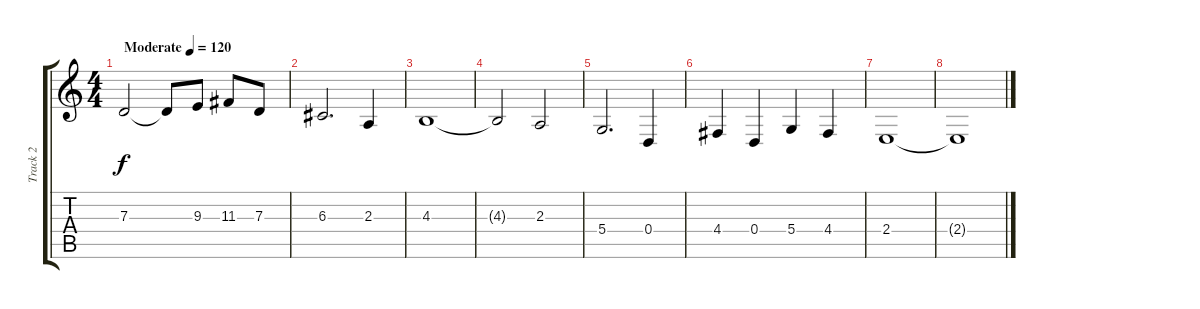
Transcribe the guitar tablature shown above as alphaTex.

\track ("Track 2" "Track 2") {instrument tenorsax}
\staff {score tabs}
\tuning (E4 B3 G3 D3 A2 E2) {hide}
\ts (4 4)
\tempo (120 "Moderate")
\clef g2
\ks c
7.3.2{dy f instrument tenorsax} 7.3{t}.8 9.3.8 11.3.8 7.3.8 |
6.3.2{d} 2.3.4 |
4.3.1 |
4.3{t}.2 2.3.2 |
5.4.2{d} 0.4.4 |
4.4.4 0.4.4 5.4.4 4.4.4 |
2.4.1 |
2.4{t}.1
